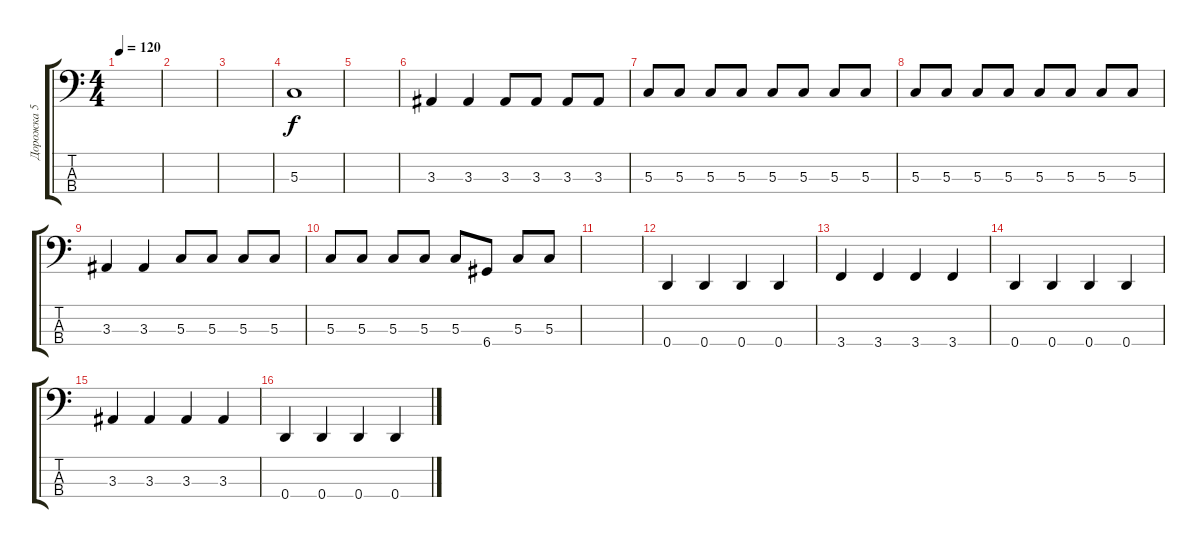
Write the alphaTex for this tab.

\track ("Дорожка 5" "Дорожка 5") {instrument electricbasspick}
\staff {score tabs}
\tuning (F2 C2 G1 D1) {hide}
\ts (4 4)
\tempo 120
\clef f4
\ks c
|
|
|
5.3.1 |
|
3.3.4 3.3.4 3.3.8 3.3.8 3.3.8 3.3.8 |
5.3.8 5.3.8 5.3.8 5.3.8 5.3.8 5.3.8 5.3.8 5.3.8 |
5.3.8 5.3.8 5.3.8 5.3.8 5.3.8 5.3.8 5.3.8 5.3.8 |
3.3.4 3.3.4 5.3.8 5.3.8 5.3.8 5.3.8 |
5.3.8 5.3.8 5.3.8 5.3.8 5.3.8 6.4.8 5.3.8 5.3.8 |
|
0.4.4 0.4.4 0.4.4 0.4.4 |
3.4.4 3.4.4 3.4.4 3.4.4 |
0.4.4 0.4.4 0.4.4 0.4.4 |
3.3.4 3.3.4 3.3.4 3.3.4 |
0.4.4 0.4.4 0.4.4 0.4.4
